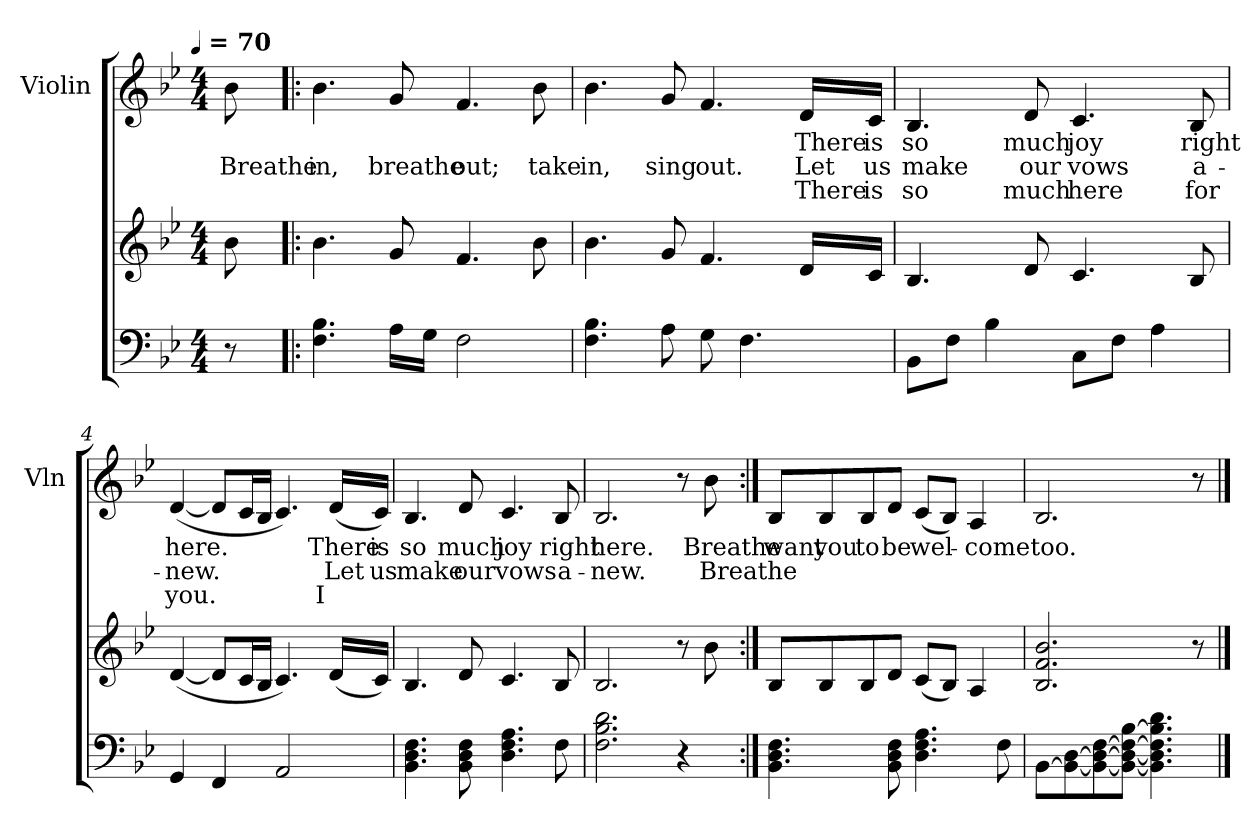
**kern	**kern	**kern	**text	**text	**text
*part2	*part2	*part1	*part1	*part1	*part1
*staff3	*staff2	*staff1	*staff1	*staff1	*staff1
*	*	*I"Violin	*	*	*
*	*	*I'Vln	*	*	*
*clefF4	*clefG2	*clefG2	*	*	*
*k[b-e-]	*k[b-e-]	*k[b-e-]	*	*	*
!!LO:TX:omd:t=[quarter] = 70
*M4/4	*M4/4	*M4/4	*	*	*
*MM70	*MM70	*MM70	*	*	*
=	=	=	=	=	=
8r	8b-	8b-	.	Breathe	.
=1!|:	=1!|:	=1!|:	=1!|:	=1!|:	=1!|:
4.F 4.B-	4.b-	4.b-	.	in,	.
16ALL	8g	8g	.	breathe	.
16GJJ	.	.	.	.	.
2F	4.f	4.f	.	out;	.
.	8b-	8b-	.	take	.
=2	=2	=2	=2	=2	=2
4.F 4.B-	4.b-	4.b-	.	in,	.
8A	8g	8g	.	sing	.
8G	4.f	4.f	.	out.	.
4.F	.	.	.	.	.
.	16dLL	16dLL	There	Let	There
.	16cJJ	16cJJ	is	us	is
!!LO:LB:g=z
=3	=3	=3	=3	=3	=3
8BB-L	4.B-	4.B-	so	make	so
8FJ	.	.	.	.	.
4B-	.	.	.	.	.
.	8d	8d	much	our	much
8CL	4.c	4.c	joy	vows	here
8FJ	.	.	.	.	.
4A	.	.	.	.	.
.	8B-	8B-	right	a-	for
=4	=4	=4	=4	=4	=4
4GG	([4d	([4d	here.	-new.	you.
4FF	8dL]	8dL]	.	.	.
.	16cL	16cL	.	.	.
.	16B-JJ	16B-JJ	.	.	.
2AA	4.c)	4.c)	.	.	.
.	(16dLL	(16dLL	There	Let	I
.	16cJJ)	16cJJ)	is	us	.
=5	=5	=5	=5	=5	=5
4.BB- 4.D 4.F	4.B-	4.B-	so	make	.
8BB- 8D 8F	8d	8d	much	our	.
4.D 4.F 4.A	4.c	4.c	joy	vows	.
8F	8B-	8B-	right	a-	.
=6	=6	=6	=6	=6	=6
2.F 2.B- 2.d	2.B-	2.B-	here.	-new.	.
4r	8r	8r	.	.	.
.	8b-	8b-	Breathe	Breathe	.
!!LO:LB:g=z
=7:|!	=7:|!	=7:|!	=7:|!	=7:|!	=7:|!
4.BB- 4.D 4.F	8B-L	8B-L	want	.	.
.	8B-	8B-	you	.	.
.	8B-	8B-	to	.	.
8BB- 8D 8F	8dJ	8dJ	be	.	.
4.D 4.F 4.A	(8cL	(8cL	wel-	.	.
.	8B-J)	8B-J)	.	.	.
.	4A	4A	-come	.	.
8F	.	.	.	.	.
=8	=8	=8	=8	=8	=8
[8BB-L	2.B- 2.f 2.b-	2.B-	too.	.	.
8BB-_ [8D	.	.	.	.	.
8BB-_ 8D_ [8F	.	.	.	.	.
8BB-_ 8D_ 8F_ [8B-J	.	.	.	.	.
4.BB-] 4.D] 4.F] 4.B-] 4.d	.	.	.	.	.
.	8r	8r	.	.	.
==	==	==	==	==	==
*-	*-	*-	*-	*-	*-
